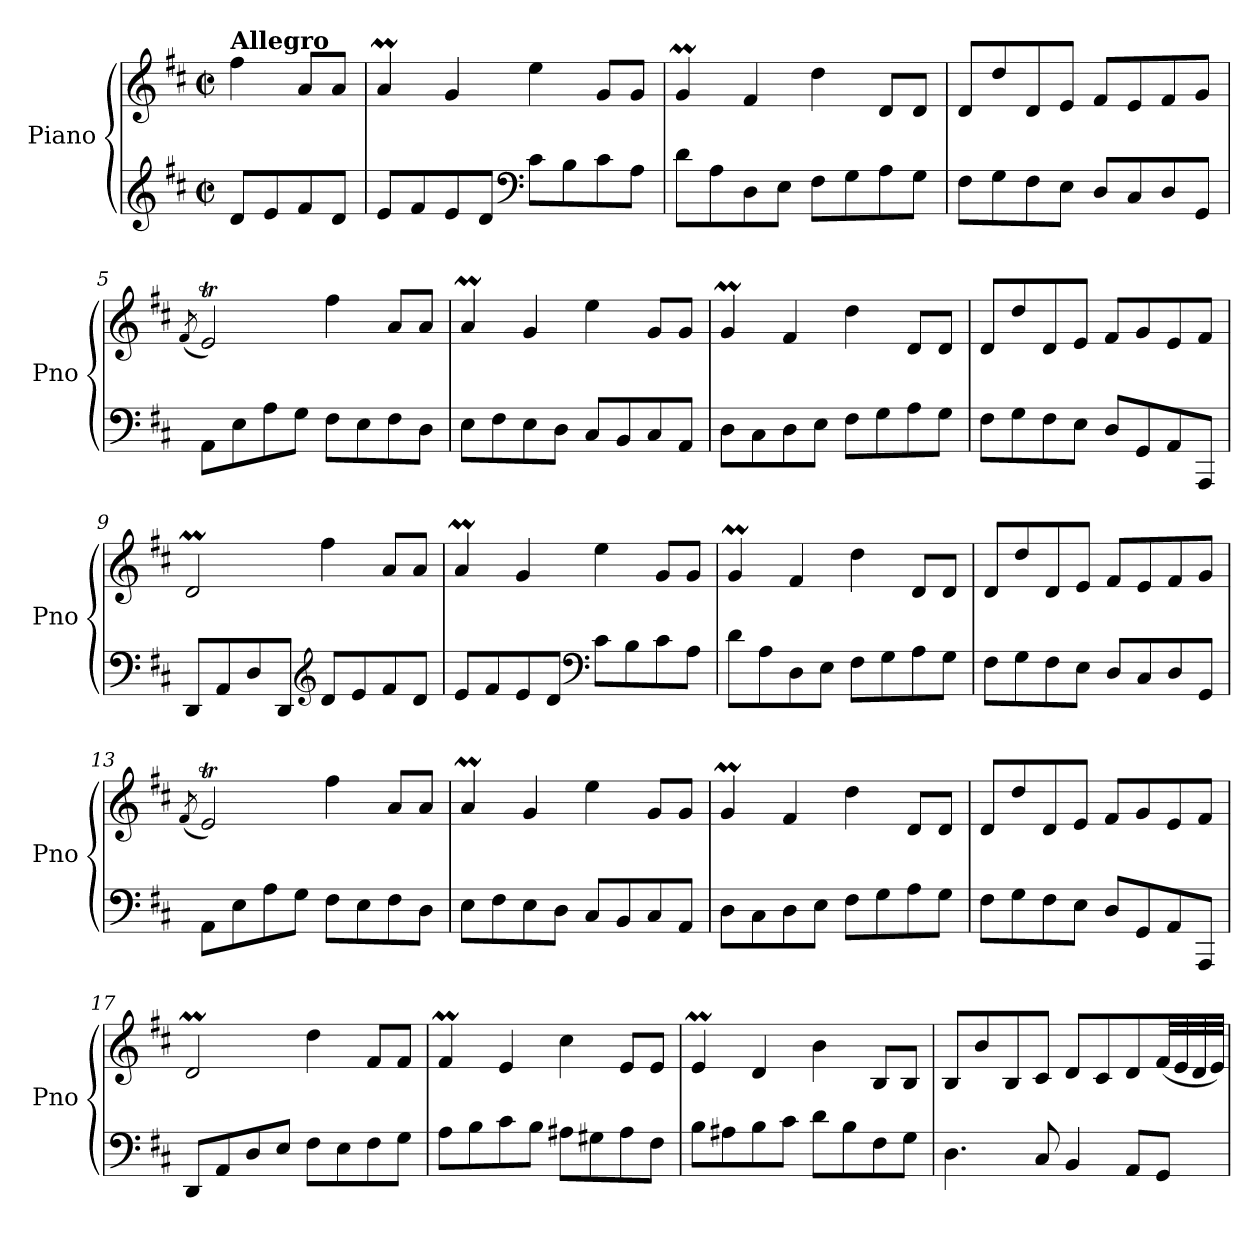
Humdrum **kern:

**kern	**kern
*part1	*part1
*staff2	*staff1
*I"Piano	*
*I'Pno	*
*clefG2	*clefG2
*k[f#c#]	*k[f#c#]
*M2/2	*M2/2
*met(c|)	*met(c|)
=1	=1
!	!LO:TX:a:B:t=Allegro
8d/L	4ff#\
8e/	.
8f#/	8a/L
8d/J	8a/J
=2	=2
8e/L	4aM/
8f#/	.
8e/	4g/
8d/J	.
*clefF4	*
8c#\L	4ee\
8B\	.
8c#\	8g/L
8A\J	8g/J
=3	=3
8d\L	4gM/
8A\	.
8D\	4f#/
8E\J	.
8F#\L	4dd\
8G\	.
8A\	8d/L
8G\J	8d/J
=4	=4
8F#\L	8d/L
8G\	8dd/
8F#\	8d/
8E\J	8e/J
8D/L	8f#/L
8C#/	8e/
8D/	8f#/
8GG/J	8g/J
!!LO:LB:g=z
=5	=5
.	(<8qf#/
8AA\L	2eT/)
8E\	.
8A\	.
8G\J	.
8F#\L	4ff#\
8E\	.
8F#\	8a/L
8D\J	8a/J
=6	=6
8E\L	4aM/
8F#\	.
8E\	4g/
8D\J	.
8C#/L	4ee\
8BB/	.
8C#/	8g/L
8AA/J	8g/J
=7	=7
8D\L	4gM/
8C#\	.
8D\	4f#/
8E\J	.
8F#\L	4dd\
8G\	.
8A\	8d/L
8G\J	8d/J
=8	=8
8F#\L	8d/L
8G\	8dd/
8F#\	8d/
8E\J	8e/J
8D/L	8f#/L
8GG/	8g/
8AA/	8e/
8AAA/J	8f#/J
=9	=9
8DD/L	2dM/
8AA/	.
8D/	.
8DD/J	.
*clefG2	*
8d/L	4ff#\
8e/	.
8f#/	8a/L
8d/J	8a/J
!!LO:LB:g=z
=10	=10
8e/L	4aM/
8f#/	.
8e/	4g/
8d/J	.
*clefF4	*
8c#\L	4ee\
8B\	.
8c#\	8g/L
8A\J	8g/J
=11	=11
8d\L	4gM/
8A\	.
8D\	4f#/
8E\J	.
8F#\L	4dd\
8G\	.
8A\	8d/L
8G\J	8d/J
=12	=12
8F#\L	8d/L
8G\	8dd/
8F#\	8d/
8E\J	8e/J
8D/L	8f#/L
8C#/	8e/
8D/	8f#/
8GG/J	8g/J
=13	=13
.	(<8qf#/
8AA\L	2eT/)
8E\	.
8A\	.
8G\J	.
8F#\L	4ff#\
8E\	.
8F#\	8a/L
8D\J	8a/J
=14	=14
8E\L	4aM/
8F#\	.
8E\	4g/
8D\J	.
8C#/L	4ee\
8BB/	.
8C#/	8g/L
8AA/J	8g/J
!!LO:LB:g=z
=15	=15
8D\L	4gM/
8C#\	.
8D\	4f#/
8E\J	.
8F#\L	4dd\
8G\	.
8A\	8d/L
8G\J	8d/J
=16	=16
8F#\L	8d/L
8G\	8dd/
8F#\	8d/
8E\J	8e/J
8D/L	8f#/L
8GG/	8g/
8AA/	8e/
8AAA/J	8f#/J
=17	=17
8DD/L	2dM/
8AA/	.
8D/	.
8E/J	.
8F#\L	4dd\
8E\	.
8F#\	8f#/L
8G\J	8f#/J
=18	=18
8A\L	4f#m/
8B\	.
8c#\	4e/
8B\J	.
8A#X\L	4cc#\
8G#X\	.
8A#\	8e/L
8F#\J	8e/J
=19	=19
8B\L	4eM/
8A#X\	.
8B\	4d/
8c#\J	.
8d\L	4b\
8B\	.
8F#\	8B/L
8G\J	8B/J
!!LO:LB:g=z
=20	=20
4.D\	8B/L
.	8b/
.	8B/
8C#/	8c#/J
4BB/	8d/L
.	8c#/
8AA/L	8d/
8GG/J	(<32f#/LL
.	32e/
.	32d/
.	32e/JJJ)
=	=
*-	*-
